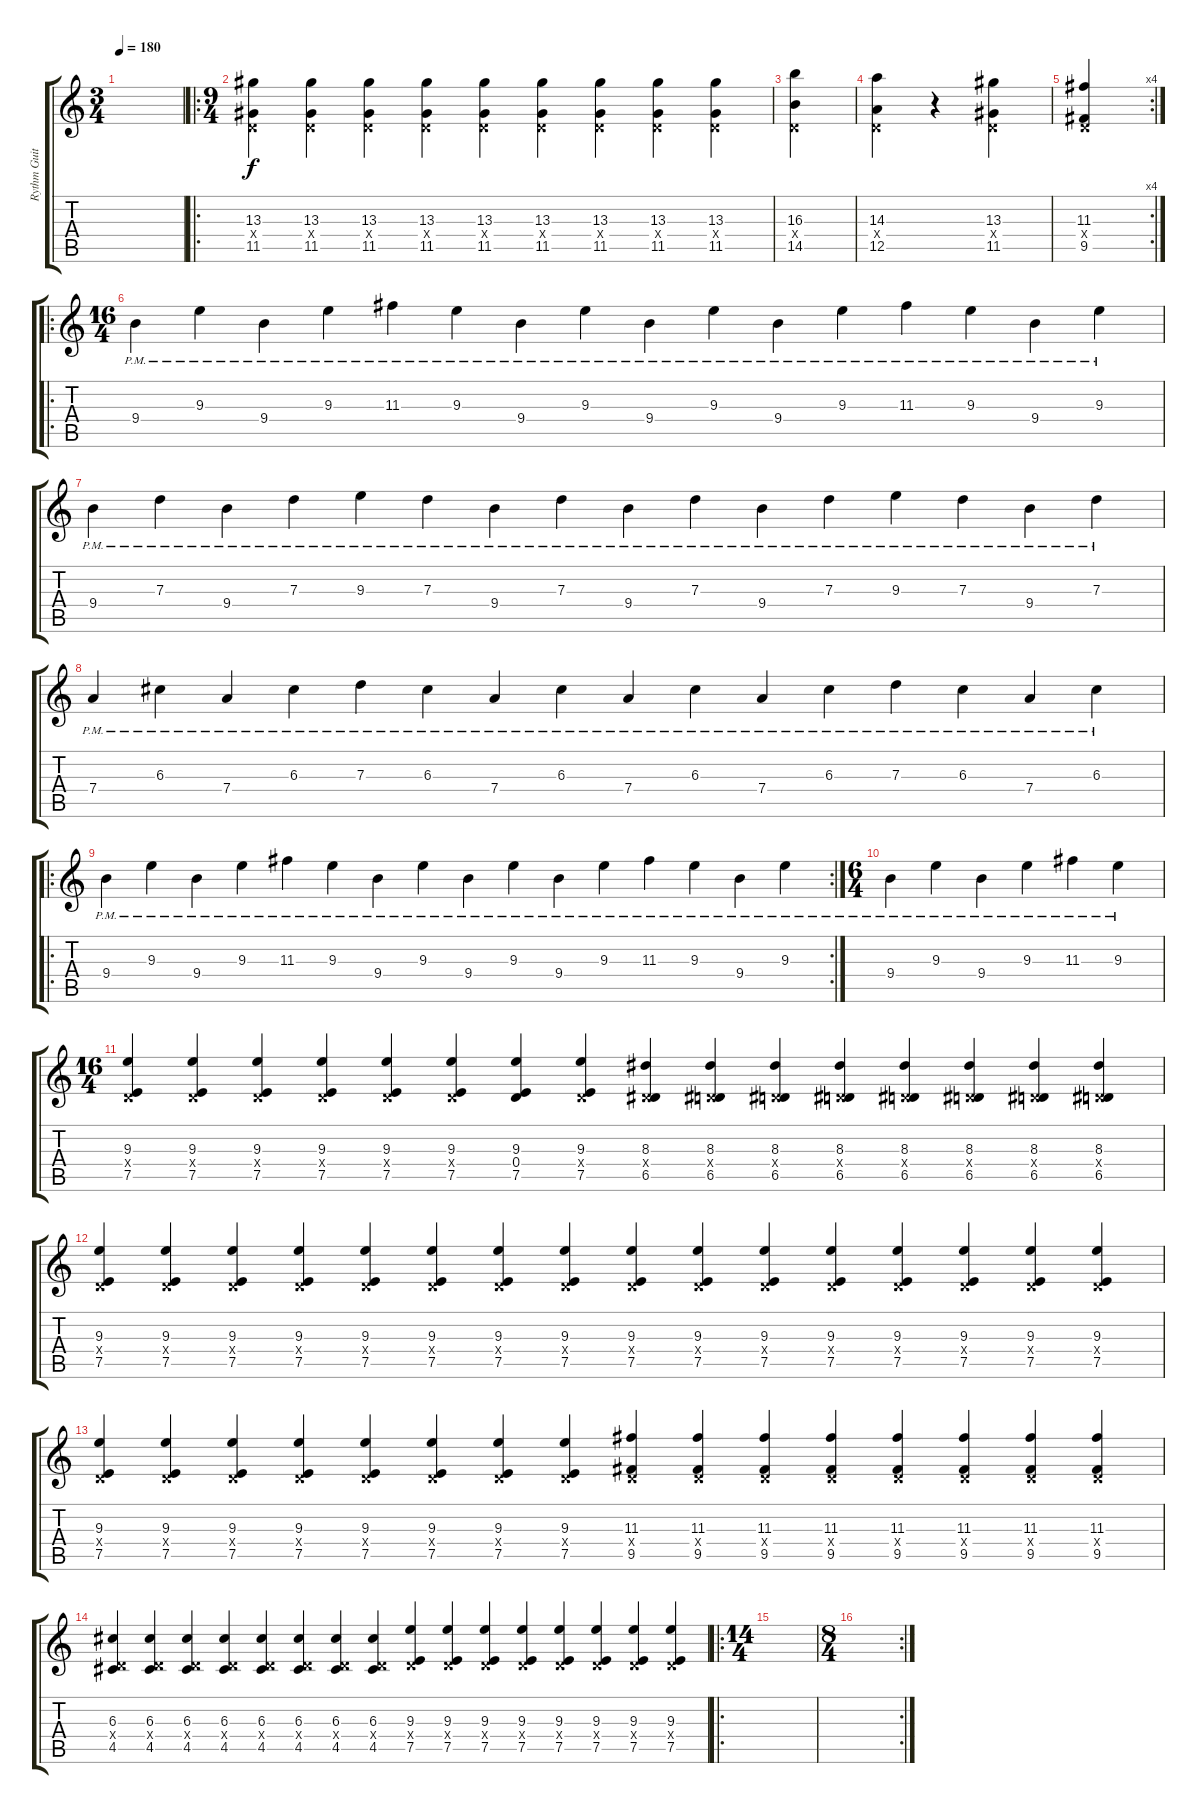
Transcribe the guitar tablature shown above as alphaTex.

\track ("Rythm Guitar" "Rythm Guit") {instrument distortionguitar}
\staff {score tabs}
\tuning (E4 B3 G3 D3 A2 E2) {hide}
\ts (3 4)
\tempo 180
\clef g2
\ks c
|
\ro
\ts (9 4)
(13.3 0.4{x} 11.5).4 (13.3 0.4{x} 11.5).4 (13.3 0.4{x} 11.5).4 (13.3 0.4{x} 11.5).4 (13.3 0.4{x} 11.5).4 (13.3 0.4{x} 11.5).4 (13.3 0.4{x} 11.5).4 (13.3 0.4{x} 11.5).4 (13.3 0.4{x} 11.5).4 |
(16.3 0.4{x} 14.5).4 |
(14.3 0.4{x} 12.5).4 r.4 (13.3 0.4{x} 11.5).4 |
\rc 4
(11.3 0.4{x} 9.5).4 |
\ro
\ts (16 4)
9.4{pm}.4 9.3{pm}.4 9.4{pm}.4 9.3{pm}.4 11.3{pm}.4 9.3{pm}.4 9.4{pm}.4 9.3{pm}.4 9.4{pm}.4 9.3{pm}.4 9.4{pm}.4 9.3{pm}.4 11.3{pm}.4 9.3{pm}.4 9.4{pm}.4 9.3{pm}.4 |
9.4{pm}.4 7.3{pm}.4 9.4{pm}.4 7.3{pm}.4 9.3{pm}.4 7.3{pm}.4 9.4{pm}.4 7.3{pm}.4 9.4{pm}.4 7.3{pm}.4 9.4{pm}.4 7.3{pm}.4 9.3{pm}.4 7.3{pm}.4 9.4{pm}.4 7.3{pm}.4 |
7.4{pm}.4 6.3{pm}.4 7.4{pm}.4 6.3{pm}.4 7.3{pm}.4 6.3{pm}.4 7.4{pm}.4 6.3{pm}.4 7.4{pm}.4 6.3{pm}.4 7.4{pm}.4 6.3{pm}.4 7.3{pm}.4 6.3{pm}.4 7.4{pm}.4 6.3{pm}.4 |
\ro
\rc 2
9.4{pm}.4 9.3{pm}.4 9.4{pm}.4 9.3{pm}.4 11.3{pm}.4 9.3{pm}.4 9.4{pm}.4 9.3{pm}.4 9.4{pm}.4 9.3{pm}.4 9.4{pm}.4 9.3{pm}.4 11.3{pm}.4 9.3{pm}.4 9.4{pm}.4 9.3{pm}.4 |
\ts (6 4)
9.4{pm}.4 9.3{pm}.4 9.4{pm}.4 9.3{pm}.4 11.3{pm}.4 9.3{pm}.4 |
\ts (16 4)
(9.3 0.4{x} 7.5).4 (9.3 0.4{x} 7.5).4 (9.3 0.4{x} 7.5).4 (9.3 0.4{x} 7.5).4 (9.3 0.4{x} 7.5).4 (9.3 0.4{x} 7.5).4 (9.3 0.4 7.5).4 (9.3 0.4{x} 7.5).4 (8.3 0.4{x} 6.5).4 (8.3 0.4{x} 6.5).4 (8.3 0.4{x} 6.5).4 (8.3 0.4{x} 6.5).4 (8.3 0.4{x} 6.5).4 (8.3 0.4{x} 6.5).4 (8.3 0.4{x} 6.5).4 (8.3 0.4{x} 6.5).4 |
(9.3 0.4{x} 7.5).4 (9.3 0.4{x} 7.5).4 (9.3 0.4{x} 7.5).4 (9.3 0.4{x} 7.5).4 (9.3 0.4{x} 7.5).4 (9.3 0.4{x} 7.5).4 (9.3 0.4{x} 7.5).4 (9.3 0.4{x} 7.5).4 (9.3 0.4{x} 7.5).4 (9.3 0.4{x} 7.5).4 (9.3 0.4{x} 7.5).4 (9.3 0.4{x} 7.5).4 (9.3 0.4{x} 7.5).4 (9.3 0.4{x} 7.5).4 (9.3 0.4{x} 7.5).4 (9.3 0.4{x} 7.5).4 |
(9.3 0.4{x} 7.5).4 (9.3 0.4{x} 7.5).4 (9.3 0.4{x} 7.5).4 (9.3 0.4{x} 7.5).4 (9.3 0.4{x} 7.5).4 (9.3 0.4{x} 7.5).4 (9.3 0.4{x} 7.5).4 (9.3 0.4{x} 7.5).4 (11.3 0.4{x} 9.5).4 (11.3 0.4{x} 9.5).4 (11.3 0.4{x} 9.5).4 (11.3 0.4{x} 9.5).4 (11.3 0.4{x} 9.5).4 (11.3 0.4{x} 9.5).4 (11.3 0.4{x} 9.5).4 (11.3 0.4{x} 9.5).4 |
(6.3 0.4{x} 4.5).4 (6.3 0.4{x} 4.5).4 (6.3 0.4{x} 4.5).4 (6.3 0.4{x} 4.5).4 (6.3 0.4{x} 4.5).4 (6.3 0.4{x} 4.5).4 (6.3 0.4{x} 4.5).4 (6.3 0.4{x} 4.5).4 (9.3 0.4{x} 7.5).4 (9.3 0.4{x} 7.5).4 (9.3 0.4{x} 7.5).4 (9.3 0.4{x} 7.5).4 (9.3 0.4{x} 7.5).4 (9.3 0.4{x} 7.5).4 (9.3 0.4{x} 7.5).4 (9.3 0.4{x} 7.5).4 |
\ro
\ts (14 4)
|
\rc 2
\ts (8 4)
